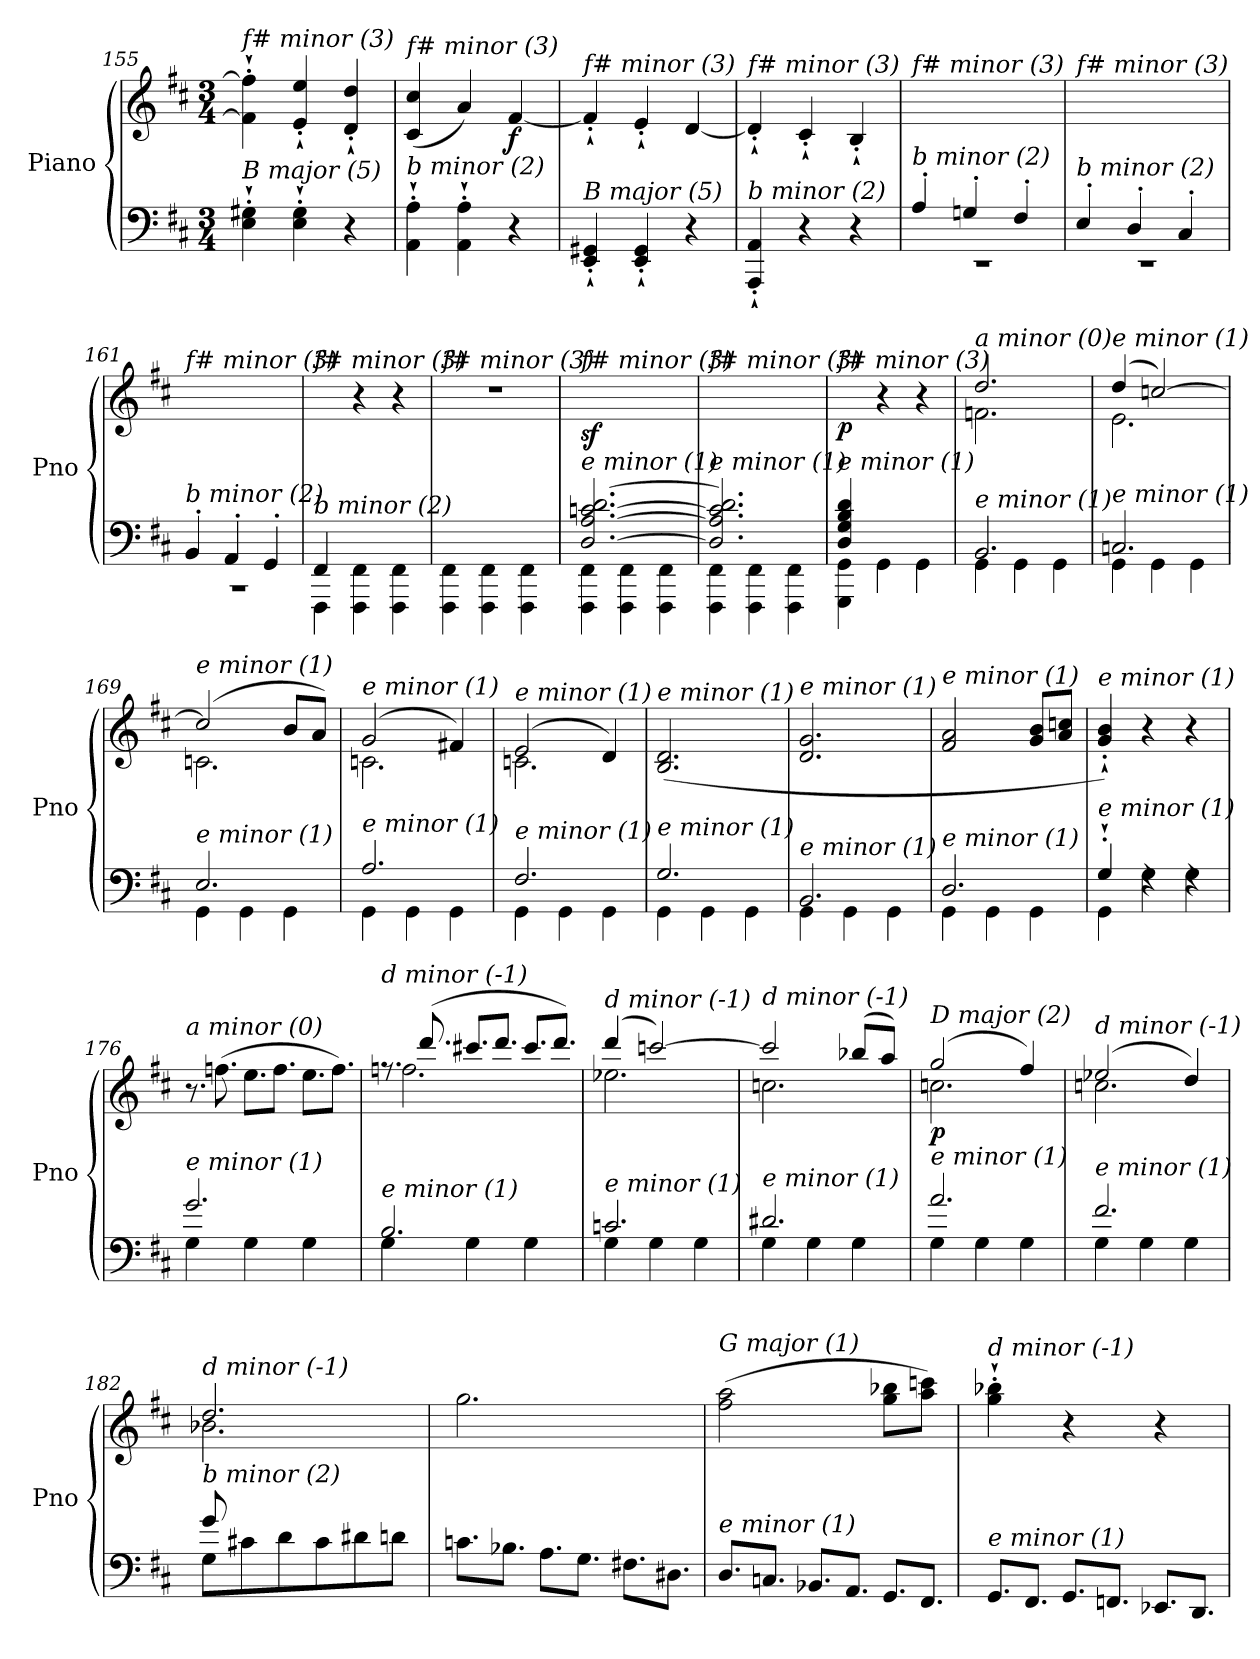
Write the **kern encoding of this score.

**kern	**kern	**dynam
*part1	*part1	*part1
*staff2	*staff1	*staff1/2
*I"Piano	*	*
*I'Pno	*	*
*clefF4	*clefG2	*
*k[f#c#]	*k[f#c#]	*
*M3/4	*M3/4	*
=155	=155	=155
!	!LO:TX:i:t=f# minor (3)	!
!LO:TX:i:t=B major (5)	!	!
4E\`' 4G#X\`'	4f#\]`' 4ff#\]`'	.
4E\`' 4G#\`'	4e/`' 4ee/`'	.
4r	4d/`' 4dd/`'	.
!!LO:LB:g=z
=156	=156	=156
!	!LO:TX:i:t=f# minor (3)	!
!LO:TX:i:t=b minor (2)	!	!
4AA\`' 4A\`'	(4c#/ 4cc#/	.
4AA\`' 4A\`'	4a/)	.
!	!	!LO:DY:b
4r	[4f#/	f
=157	=157	=157
!	!LO:TX:i:t=f# minor (3)	!
!LO:TX:i:t=B major (5)	!	!
4EE/`' 4GG#X/`'	4f#`'/]	.
4EE/`' 4GG#/`'	4e`'/	.
4r	[4d/	.
=158	=158	=158
!	!LO:TX:i:t=f# minor (3)	!
!LO:TX:i:t=b minor (2)	!	!
!	!	!LO:DY:b
4AAA/`' 4AA/`'	4d`'/]	other-dynamics
4r	4c#`'/	.
4r	4B`'/	.
=159	=159	=159
*^	*	*
!	!	!LO:TX:i:t=f# minor (3)	!
!LO:TX:i:t=b minor (2)	!	!	!
4A'/	2.rEE	2.ryy	.
4Gn'/	.	.	.
4F#'/	.	.	.
=160	=160	=160	=160
!	!	!LO:TX:i:t=f# minor (3)	!
!LO:TX:i:t=b minor (2)	!	!	!
4E'/	2.rEE	2.ryy	.
4D'/	.	.	.
4C#'/	.	.	.
=161	=161	=161	=161
!	!	!LO:TX:i:t=f# minor (3)	!
!LO:TX:i:t=b minor (2)	!	!	!
4BB'/	2.rCC	2.ryy	.
4AA'/	.	.	.
4GG'/	.	.	.
=162	=162	=162	=162
!	!	!LO:TX:i:t=f# minor (3)	!
!LO:TX:i:t=b minor (2)	!	!	!
!	!	!	!LO:DY:a=2
4FF#/	4FFF#\	4ryy	other-dynamics
2ryy	4FFF#\ 4FF#\	4r	.
.	4FFF#\ 4FF#\	4r	.
=163	=163	=163	=163
!	!	!LO:TX:i:t=f# minor (3)	!
!LO:TX:i:t=b minor (2)	!	!	!
*v	*v	*	*
4FFF#\ 4FF#\	2.r	.
4FFF#\ 4FF#\	.	.
4FFF#\ 4FF#\	.	.
!!LO:LB:g=z
=164	=164	=164
*^	*	*
!	!	!LO:TX:i:t=f# minor (3)	!
!LO:TX:i:t=e minor (1)	!	!	!
!	!	!	!LO:DY:b
[2.D/ [2.A/ [2.cn/ [2.d/	4FFF#\ 4FF#\	2.ryy	sf
.	4FFF#\ 4FF#\	.	.
.	4FFF#\ 4FF#\	.	.
=165	=165	=165	=165
!	!	!LO:TX:i:t=f# minor (3)	!
!LO:TX:i:t=e minor (1)	!	!	!
2.D/] 2.A/] 2.c/] 2.d/]	4FFF#\ 4FF#\	2.ryy	.
.	4FFF#\ 4FF#\	.	.
.	4FFF#\ 4FF#\	.	.
=166	=166	=166	=166
!	!	!LO:TX:i:t=f# minor (3)	!
!LO:TX:i:t=e minor (1)	!	!	!
!	!	!	!LO:DY:b
4D/ 4G/ 4B/ 4d/	4GGG\ 4GG\	4ryy	p
2ryy	4GG\	4r	.
.	4GG\	4r	.
=167	=167	=167	=167
*	*	*^	*
!	!	!LO:TX:i:t=a minor (0)	!	!
!LO:TX:i:t=e minor (1)	!	!	!	!
2.BB/	4GG\	2.dd/	2.fn\	.
.	4GG\	.	.	.
.	4GG\	.	.	.
=168	=168	=168	=168	=168
!	!	!LO:TX:i:t=e minor (1)	!	!
!LO:TX:i:t=e minor (1)	!	!	!	!
2.Cn/	4GG\	(4dd/	2.e\	.
.	4GG\	[2ccn/)	.	.
.	4GG\	.	.	.
=169	=169	=169	=169	=169
!	!	!LO:TX:i:t=e minor (1)	!	!
!LO:TX:i:t=e minor (1)	!	!	!	!
2.E/	4GG\	(2cc/]	2.cn\	.
.	4GG\	.	.	.
.	4GG\	8b/L	.	.
.	.	8a/J)	.	.
=170	=170	=170	=170	=170
!	!	!LO:TX:i:t=e minor (1)	!	!
!LO:TX:i:t=e minor (1)	!	!	!	!
2.A/	4GG\	(2g/	2.cn\	.
.	4GG\	.	.	.
.	4GG\	4f#X/)	.	.
=171	=171	=171	=171	=171
!	!	!LO:TX:i:t=e minor (1)	!	!
!LO:TX:i:t=e minor (1)	!	!	!	!
2.F#/	4GG\	(2e/	2.cn\	.
.	4GG\	.	.	.
.	4GG\	4d/)	.	.
*	*	*v	*v	*
=172	=172	=172	=172
!	!	!LO:TX:i:t=e minor (1)	!
!LO:TX:i:t=e minor (1)	!	!	!
2.G/	4GG\	(2.B/ 2.d/	.
.	4GG\	.	.
.	4GG\	.	.
=173	=173	=173	=173
!	!	!LO:TX:i:t=e minor (1)	!
!LO:TX:i:t=e minor (1)	!	!	!
2.BB/	4GG\	2.d/ 2.g/	.
.	4GG\	.	.
.	4GG\	.	.
!!LO:PB:g=z
=174	=174	=174	=174
!	!	!LO:TX:i:t=e minor (1)	!
!LO:TX:i:t=e minor (1)	!	!	!
2.D/	4GG\	2f#/ 2a/	.
.	4GG\	.	.
.	4GG\	8g/ 8b/L	.
.	.	8a/ 8ccn/J	.
=175	=175	=175	=175
!	!	!LO:TX:i:t=e minor (1)	!
!LO:TX:i:t=e minor (1)	!	!	!
4G`'/	4GG\	4g/`' 4b/`')	.
4rF	4G\	4r	.
4rF	4G\	4r	.
=176	=176	=176	=176
*	*	*Xtuplet	*
!	!	!LO:TX:i:t=a minor (0)	!
!LO:TX:i:t=e minor (1)	!	!	!
2.g/	4G\	12.r	.
!	!	!	!LO:DY:b
.	.	(12.ffn\	other-dynamics
.	4G\	12.ee\L	.
.	.	12.ff\J	.
.	4G\	12.ee\L	.
.	.	12.ff\J)	.
=177	=177	=177	=177
*	*	*^	*
!	!	!LO:TX:i:t=d minor (-1)	!	!
!LO:TX:i:t=e minor (1)	!	!	!	!
2.B/	4G\	12.rff	2.ffn\	.
.	.	(12.ddd/	.	.
.	4G\	12.ccc#X/L	.	.
.	.	12.ddd/J	.	.
.	4G\	12.ccc#/L	.	.
.	.	12.ddd/J)	.	.
=178	=178	=178	=178	=178
!	!	!LO:TX:i:t=d minor (-1)	!	!
!LO:TX:i:t=e minor (1)	!	!	!	!
2.cn/	4G\	(4ddd/	2.ee-X\	.
.	4G\	[2cccn/)	.	.
.	4G\	.	.	.
=179	=179	=179	=179	=179
!	!	!LO:TX:i:t=d minor (-1)	!	!
!LO:TX:i:t=e minor (1)	!	!	!	!
2.d#Xi/	4G\	2ccc/]	2.ccn\	.
.	4G\	.	.	.
.	4G\	(8bb-X/L	.	.
.	.	8aa/J)	.	.
=180	=180	=180	=180	=180
!	!	!LO:TX:i:t=D major (2)	!	!
!LO:TX:i:t=e minor (1)	!	!	!	!
!	!	!	!	!LO:DY:b
2.a/	4G\	(2gg/	2.ccn\	p
.	4G\	.	.	.
.	4G\	4ff#/)	.	.
=181	=181	=181	=181	=181
!	!	!LO:TX:i:t=d minor (-1)	!	!
!LO:TX:i:t=e minor (1)	!	!	!	!
2.f#/	4G\	(2ee-X/	2.ccn\	.
.	4G\	.	.	.
.	4G\	4dd/)	.	.
!!LO:LB:g=z
=182	=182	=182	=182	=182
*	*	*	*^	*
!	!	!LO:TX:i:t=d minor (-1)	!	!	!
!LO:TX:i:t=b minor (2)	!	!	!	!	!
8G\L	8g/	2.dd/	2.b-X\	8ryy	.
8c#X\	2ryy	.	.	2ryy	.
8d\	.	.	.	.	.
!	!	!	!	!	!LO:DY:a=2
8c#\	.	.	.	.	other-dynamics
8d#Xi\	.	.	.	.	.
8d\J	8ryy	.	.	8ryy	.
*v	*v	*	*	*	*
*	*v	*v	*v	*
=183	=183	=183
*Xtuplet	*	*
*^	*^	*
*	*	*	*^	*
!	!	!LO:TX:i:t=D major (2)	!	!	!
!LO:TX:i:t=e minor (1)	!	!	!	!	!
*v	*v	*	*	*	*
*	*v	*v	*v	*
12.cn\L	2.gg\	.
12.B-Xj\J	.	.
12.A\L	.	.
12.G\J	.	.
12.F#X\L	.	.
12.D#Xi\J	.	.
=184	=184	=184
!	!LO:TX:i:t=G major (1)	!
!LO:TX:i:t=e minor (1)	!	!
12.D/L	(2ff#\ 2aa\	.
12.Cn/J	.	.
12.BB-Xj/L	.	.
12.AA/J	.	.
12.GG/L	8gg\ 8bb-X\L	.
12.FF#/J	8aa\ 8cccn\J)	.
=185	=185	=185
!	!LO:TX:i:t=d minor (-1)	!
!LO:TX:i:t=e minor (1)	!	!
12.GG/L	4gg\`' 4bb-X\`'	.
12.FF#/J	.	.
12.GG/L	4r	.
12.FFn/J	.	.
12.EE-Xj/L	4r	.
12.DD/J	.	.
=	=	=
*-	*-	*-
